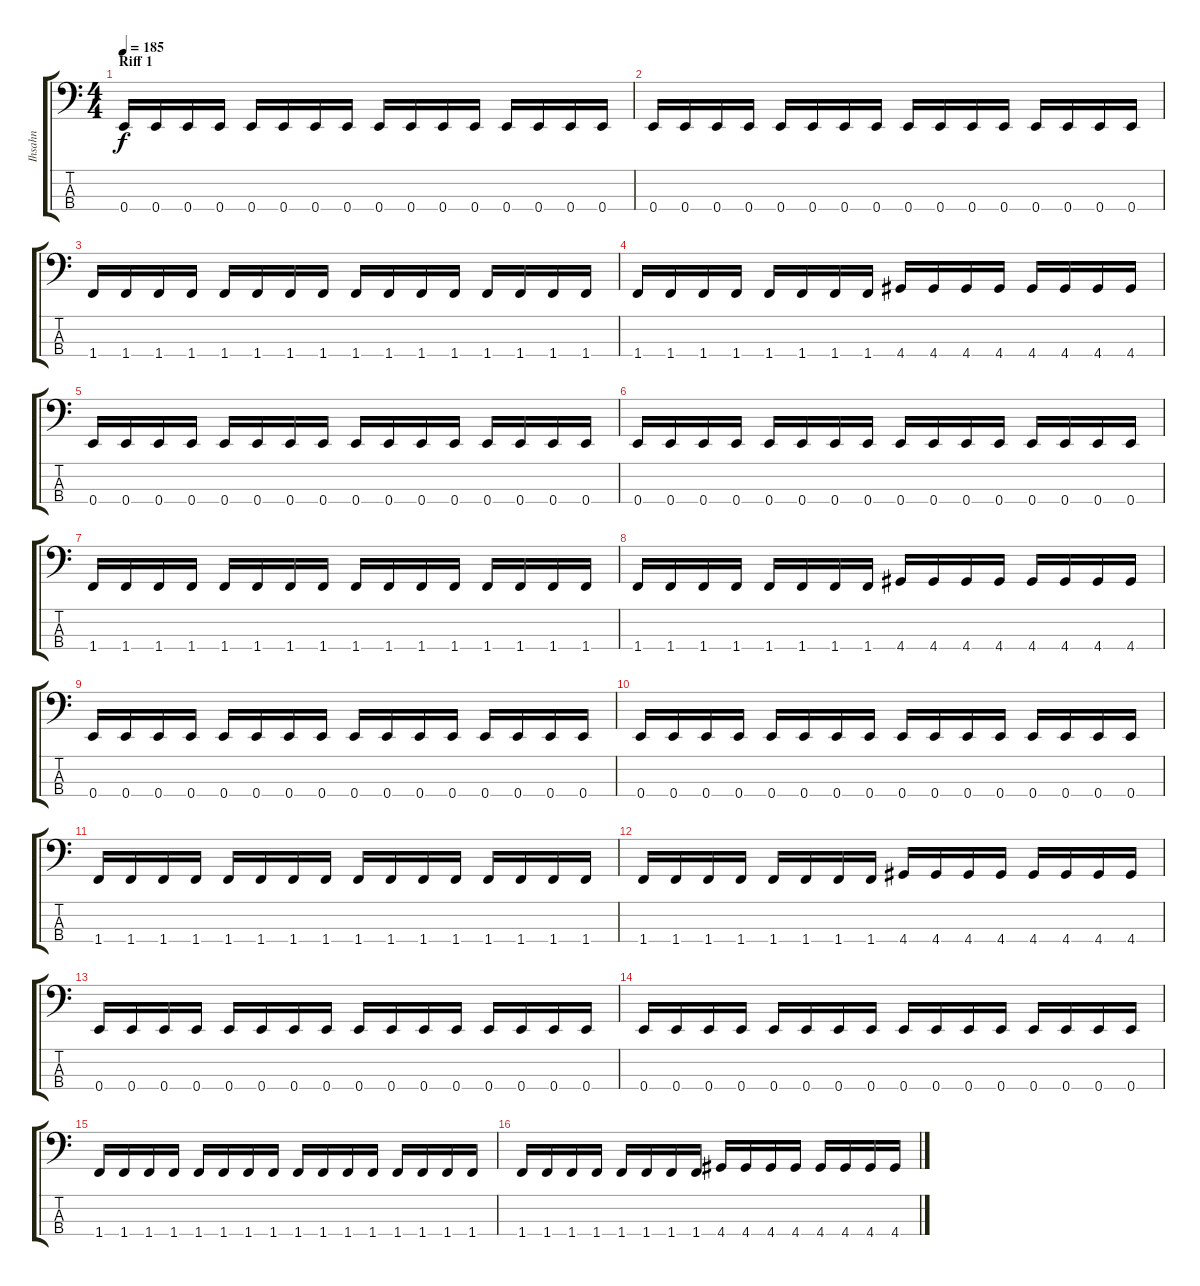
\track ("Ihsahn" "Ihsahn") {instrument electricbassfinger}
\staff {score tabs}
\tuning (G2 D2 A1 E1) {hide}
\ts (4 4)
\section ("" "Riff 1")
\tempo 185
\clef f4
\ks c
0.4.16{dy f instrument electricbassfinger} 0.4.16 0.4.16 0.4.16 0.4.16 0.4.16 0.4.16 0.4.16 0.4.16 0.4.16 0.4.16 0.4.16 0.4.16 0.4.16 0.4.16 0.4.16 |
0.4.16 0.4.16 0.4.16 0.4.16 0.4.16 0.4.16 0.4.16 0.4.16 0.4.16 0.4.16 0.4.16 0.4.16 0.4.16 0.4.16 0.4.16 0.4.16 |
1.4.16 1.4.16 1.4.16 1.4.16 1.4.16 1.4.16 1.4.16 1.4.16 1.4.16 1.4.16 1.4.16 1.4.16 1.4.16 1.4.16 1.4.16 1.4.16 |
1.4.16 1.4.16 1.4.16 1.4.16 1.4.16 1.4.16 1.4.16 1.4.16 4.4.16 4.4.16 4.4.16 4.4.16 4.4.16 4.4.16 4.4.16 4.4.16 |
0.4.16 0.4.16 0.4.16 0.4.16 0.4.16 0.4.16 0.4.16 0.4.16 0.4.16 0.4.16 0.4.16 0.4.16 0.4.16 0.4.16 0.4.16 0.4.16 |
0.4.16 0.4.16 0.4.16 0.4.16 0.4.16 0.4.16 0.4.16 0.4.16 0.4.16 0.4.16 0.4.16 0.4.16 0.4.16 0.4.16 0.4.16 0.4.16 |
1.4.16 1.4.16 1.4.16 1.4.16 1.4.16 1.4.16 1.4.16 1.4.16 1.4.16 1.4.16 1.4.16 1.4.16 1.4.16 1.4.16 1.4.16 1.4.16 |
1.4.16 1.4.16 1.4.16 1.4.16 1.4.16 1.4.16 1.4.16 1.4.16 4.4.16 4.4.16 4.4.16 4.4.16 4.4.16 4.4.16 4.4.16 4.4.16 |
0.4.16 0.4.16 0.4.16 0.4.16 0.4.16 0.4.16 0.4.16 0.4.16 0.4.16 0.4.16 0.4.16 0.4.16 0.4.16 0.4.16 0.4.16 0.4.16 |
0.4.16 0.4.16 0.4.16 0.4.16 0.4.16 0.4.16 0.4.16 0.4.16 0.4.16 0.4.16 0.4.16 0.4.16 0.4.16 0.4.16 0.4.16 0.4.16 |
1.4.16 1.4.16 1.4.16 1.4.16 1.4.16 1.4.16 1.4.16 1.4.16 1.4.16 1.4.16 1.4.16 1.4.16 1.4.16 1.4.16 1.4.16 1.4.16 |
1.4.16 1.4.16 1.4.16 1.4.16 1.4.16 1.4.16 1.4.16 1.4.16 4.4.16 4.4.16 4.4.16 4.4.16 4.4.16 4.4.16 4.4.16 4.4.16 |
0.4.16 0.4.16 0.4.16 0.4.16 0.4.16 0.4.16 0.4.16 0.4.16 0.4.16 0.4.16 0.4.16 0.4.16 0.4.16 0.4.16 0.4.16 0.4.16 |
0.4.16 0.4.16 0.4.16 0.4.16 0.4.16 0.4.16 0.4.16 0.4.16 0.4.16 0.4.16 0.4.16 0.4.16 0.4.16 0.4.16 0.4.16 0.4.16 |
1.4.16 1.4.16 1.4.16 1.4.16 1.4.16 1.4.16 1.4.16 1.4.16 1.4.16 1.4.16 1.4.16 1.4.16 1.4.16 1.4.16 1.4.16 1.4.16 |
1.4.16 1.4.16 1.4.16 1.4.16 1.4.16 1.4.16 1.4.16 1.4.16 4.4.16 4.4.16 4.4.16 4.4.16 4.4.16 4.4.16 4.4.16 4.4.16
